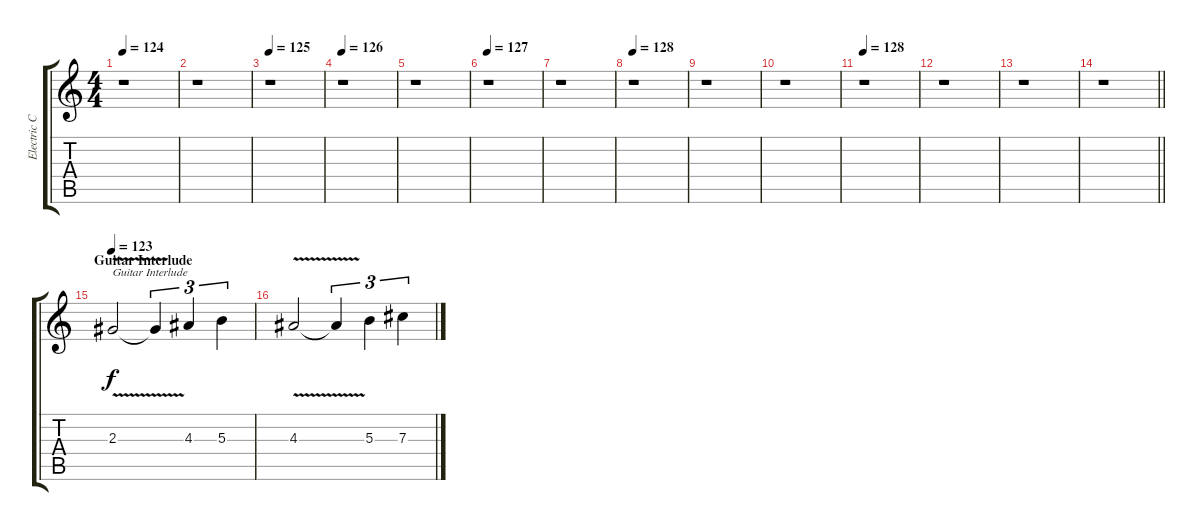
\track ("Electric Clean " "Electric C") {instrument electricguitarjazz}
\staff {score tabs}
\tuning (Eb4 Bb3 Gb3 Db3 Ab2 Eb2) {hide}
\ts (4 4)
\tempo 124
\clef g2
\ks c
r.1{dy f} |
r.1 |
\tempo 125
r.1 |
\tempo 126
r.1 |
r.1 |
\tempo 127
r.1 |
r.1 |
\tempo 128
r.1 |
r.1 |
r.1 |
\tempo 128
r.1 |
r.1 |
r.1 |
\barLineRight lightlight
r.1 |
\section ("" "Guitar Interlude")
\tempo 123
2.3{v}.2{txt "Guitar Interlude" balance 6 instrument distortionguitar} 2.3{t}.4{tu (3 2)} 4.3.4{tu (3 2)} 5.3.4{tu (3 2)} |
4.3{v}.2 4.3{t}.4{tu (3 2)} 5.3.4{tu (3 2)} 7.3.4{tu (3 2)}
